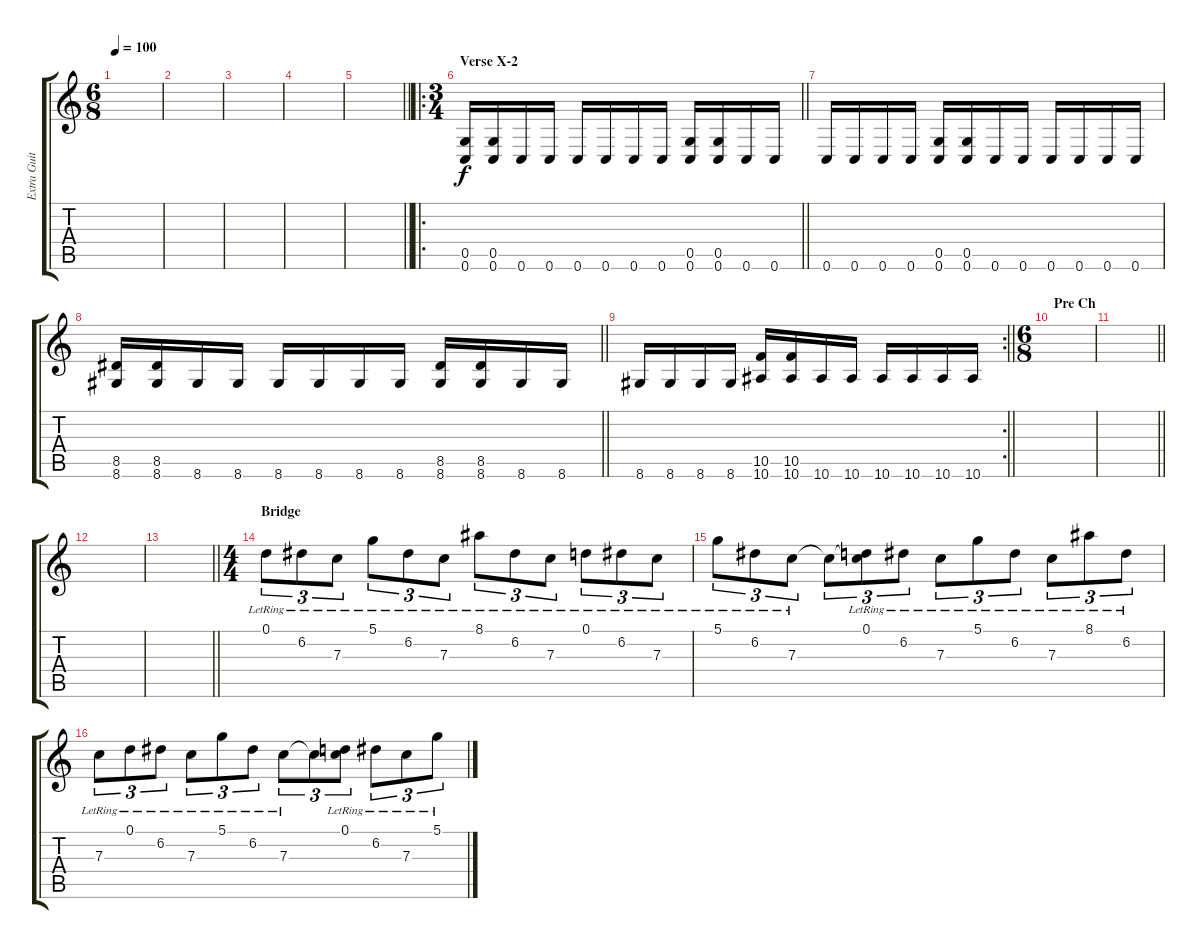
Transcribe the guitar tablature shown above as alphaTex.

\track ("Extra Guitar" "Extra Guit") {instrument distortionguitar}
\staff {score tabs}
\tuning (D4 A3 F3 C3 G2 C2) {hide}
\ts (6 8)
\tempo 100
\clef g2
\ks c
|
|
|
|
\barLineRight lightlight
|
\ro
\ts (3 4)
\section ("" "Verse X-2")
\barLineRight lightlight
(0.5 0.6).16 (0.5 0.6).16 0.6.16 0.6.16 0.6.16 0.6.16 0.6.16 0.6.16 (0.5 0.6).16 (0.5 0.6).16 0.6.16 0.6.16 |
0.6.16 0.6.16 0.6.16 0.6.16 (0.5 0.6).16 (0.5 0.6).16 0.6.16 0.6.16 0.6.16 0.6.16 0.6.16 0.6.16 |
\barLineRight lightlight
(8.5 8.6).16 (8.5 8.6).16 8.6.16 8.6.16 8.6.16 8.6.16 8.6.16 8.6.16 (8.5 8.6).16 (8.5 8.6).16 8.6.16 8.6.16 |
\rc 2
\barLineRight lightlight
8.6.16 8.6.16 8.6.16 8.6.16 (10.5 10.6).16 (10.5 10.6).16 10.6.16 10.6.16 10.6.16 10.6.16 10.6.16 10.6.16 |
\ts (6 8)
\section ("" "Pre Ch")
|
\barLineRight lightlight
|
|
\barLineRight lightlight
|
\ts (4 4)
\section ("" "Bridge")
0.1{lr}.8{tu (3 2) instrument electricguitarjazz} 6.2{lr}.8{tu (3 2) instrument distortionguitar} 7.3{lr}.8{tu (3 2)} 5.1{lr}.8{tu (3 2)} 6.2{lr}.8{tu (3 2)} 7.3{lr}.8{tu (3 2)} 8.1{lr}.8{tu (3 2)} 6.2{lr}.8{tu (3 2)} 7.3{lr}.8{tu (3 2)} 0.1{lr}.8{tu (3 2)} 6.2{lr}.8{tu (3 2)} 7.3{lr}.8{tu (3 2)} |
5.1{lr}.8{tu (3 2)} 6.2{lr}.8{tu (3 2)} 7.3{lr}.8{tu (3 2)} 7.3{t}.8{tu (3 2)} (0.1{lr} 7.3{t}).8{tu (3 2)} 6.2{lr}.8{tu (3 2)} 7.3{lr}.8{tu (3 2)} 5.1{lr}.8{tu (3 2)} 6.2{lr}.8{tu (3 2)} 7.3{lr}.8{tu (3 2)} 8.1{lr}.8{tu (3 2)} 6.2{lr}.8{tu (3 2)} |
7.3{lr}.8{tu (3 2)} 0.1{lr}.8{tu (3 2)} 6.2{lr}.8{tu (3 2)} 7.3{lr}.8{tu (3 2)} 5.1{lr}.8{tu (3 2)} 6.2{lr}.8{tu (3 2)} 7.3{lr}.8{tu (3 2)} 7.3{t}.8{tu (3 2)} (0.1{lr} 7.3{t}).8{tu (3 2)} 6.2{lr}.8{tu (3 2)} 7.3{lr}.8{tu (3 2)} 5.1{lr}.8{tu (3 2)}
